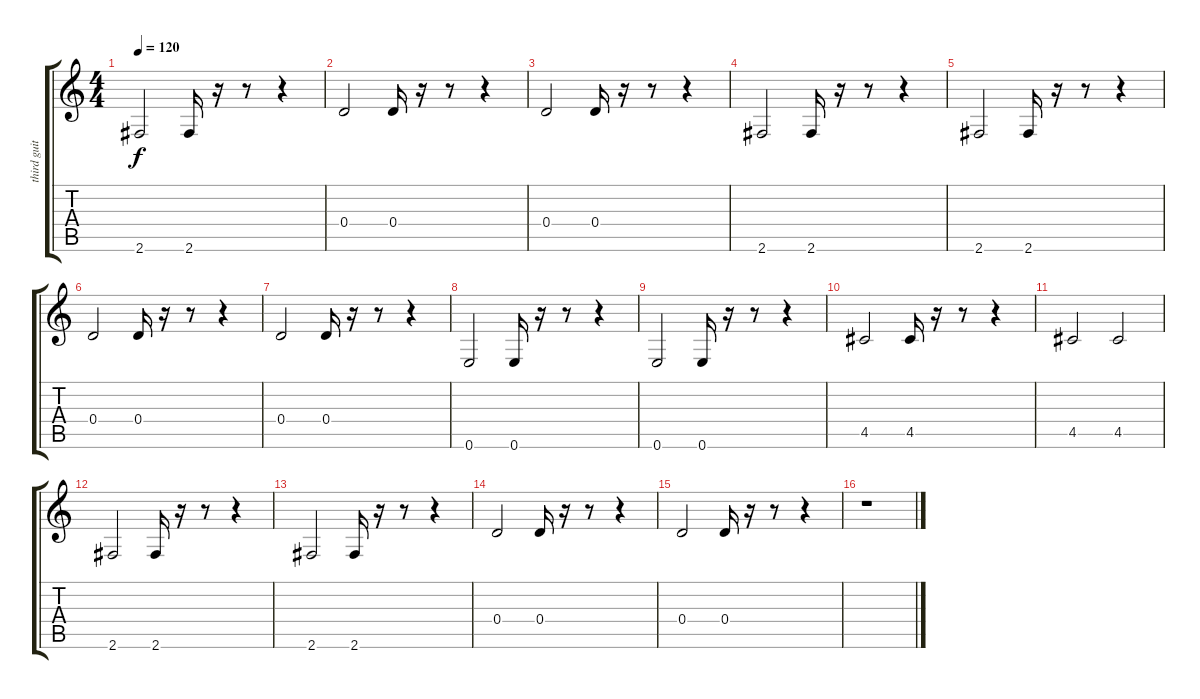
\track ("third guitar" "third guit") {instrument acousticguitarsteel}
\staff {score tabs}
\tuning (E4 B3 G3 D3 A2 E2) {hide}
\ts (4 4)
\tempo 120
\clef g2
\ks c
2.6.2{dy f} 2.6.16 r.16 r.8 r.4 |
0.4.2 0.4.16 r.16 r.8 r.4 |
0.4.2 0.4.16 r.16 r.8 r.4 |
2.6.2 2.6.16 r.16 r.8 r.4 |
2.6.2 2.6.16 r.16 r.8 r.4 |
0.4.2 0.4.16 r.16 r.8 r.4 |
0.4.2 0.4.16 r.16 r.8 r.4 |
0.6.2 0.6.16 r.16 r.8 r.4 |
0.6.2 0.6.16 r.16 r.8 r.4 |
4.5.2 4.5.16 r.16 r.8 r.4 |
4.5.2 4.5.2 |
2.6.2 2.6.16 r.16 r.8 r.4 |
2.6.2 2.6.16 r.16 r.8 r.4 |
0.4.2 0.4.16 r.16 r.8 r.4 |
0.4.2 0.4.16 r.16 r.8 r.4 |
r.1
